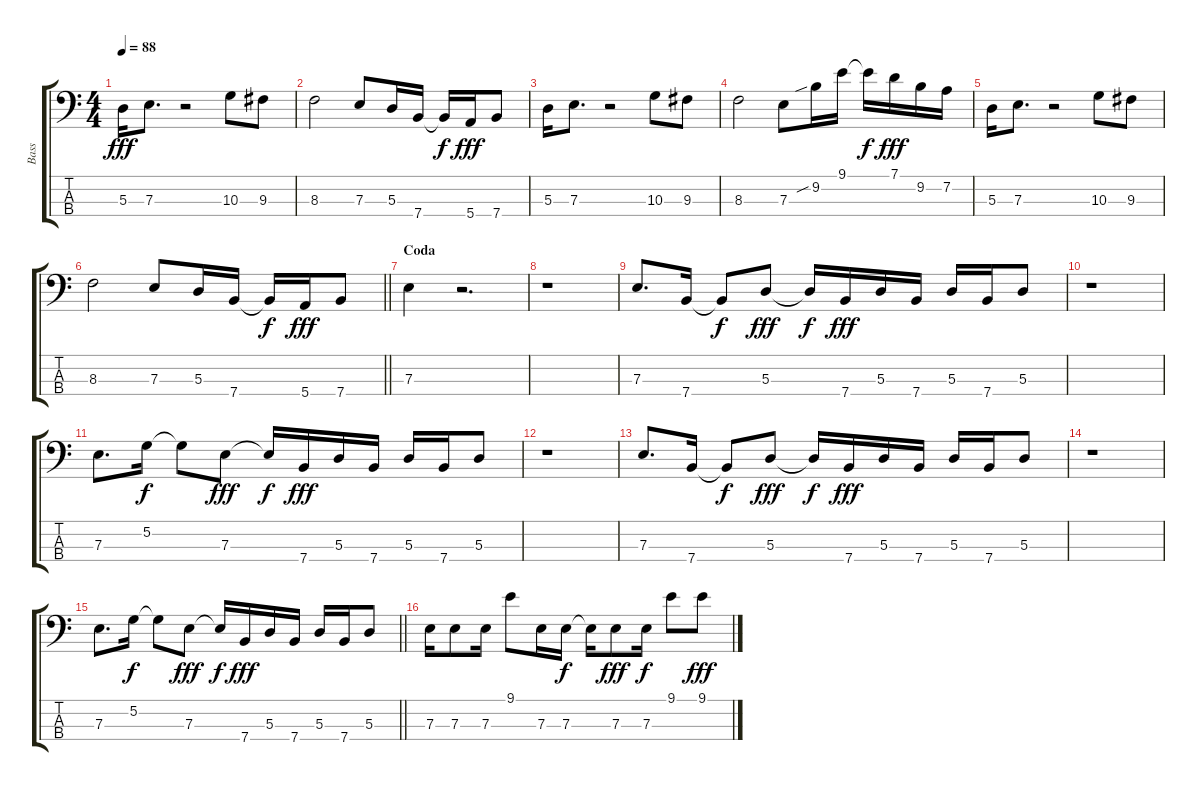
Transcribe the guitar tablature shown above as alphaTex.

\track ("Bass" "Bass") {instrument electricbassfinger}
\staff {score tabs}
\tuning (G2 D2 A1 E1) {hide}
\ts (4 4)
\tempo 88
\clef f4
\ks c
5.3.16{dy fff} 7.3.8{d} r.2 10.3.8 9.3.8 |
8.3.2 7.3.8 5.3.16 7.4.16 7.4{t}.16{dy f} 5.4.16{dy fff} 7.4.8 |
5.3.16 7.3.8{d} r.2 10.3.8 9.3.8 |
8.3.2 7.3.8 9.2{sib}.16 9.1.16 9.1{t}.16{dy f} 7.1.16{dy fff} 9.2.16 7.2.16 |
5.3.16 7.3.8{d} r.2 10.3.8 9.3.8 |
\barLineRight lightlight
8.3.2 7.3.8 5.3.16 7.4.16 7.4{t}.16{dy f} 5.4.16{dy fff} 7.4.8 |
\section ("" "Coda")
7.3.4 r.2{d} |
r.1 |
7.3.8{d} 7.4.16 7.4{t}.8{dy f} 5.3.8{dy fff} 5.3{t}.16{dy f} 7.4.16{dy fff} 5.3.16 7.4.16 5.3.16 7.4.16 5.3.8 |
r.1 |
7.3.8{d} 5.2.16{dy f} 5.2{t}.8 7.3.8{dy fff} 7.3{t}.16{dy f} 7.4.16{dy fff} 5.3.16 7.4.16 5.3.16 7.4.16 5.3.8 |
r.1 |
7.3.8{d} 7.4.16 7.4{t}.8{dy f} 5.3.8{dy fff} 5.3{t}.16{dy f} 7.4.16{dy fff} 5.3.16 7.4.16 5.3.16 7.4.16 5.3.8 |
r.1 |
\barLineRight lightlight
7.3.8{d} 5.2.16{dy f} 5.2{t}.8 7.3.8{dy fff} 7.3{t}.16{dy f} 7.4.16{dy fff} 5.3.16 7.4.16 5.3.16 7.4.16 5.3.8 |
7.3.16 7.3.8 7.3.16 9.1.8 7.3.16 7.3.16{dy f} 7.3{t}.16 7.3.8{dy fff} 7.3.16{dy f} 9.1.8 9.1.8{dy fff}
